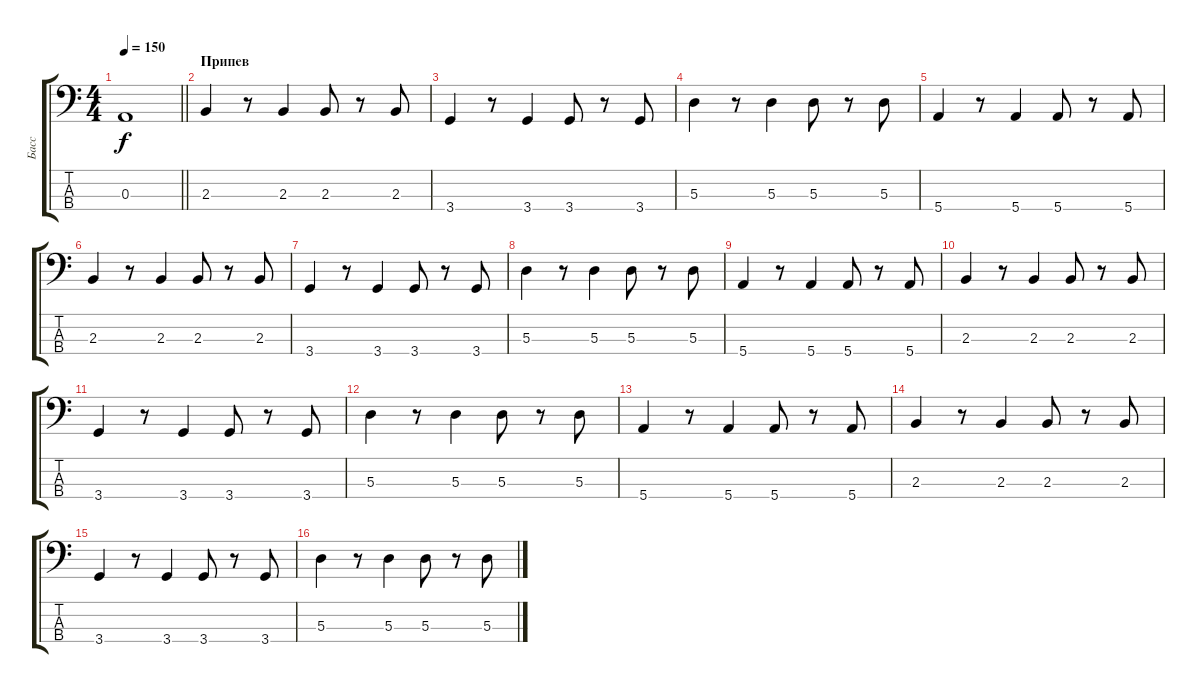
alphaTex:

\track ("Басс" "Басс") {instrument electricbassfinger}
\staff {score tabs}
\tuning (G2 D2 A1 E1) {hide}
\ts (4 4)
\tempo 150
\clef f4
\barLineRight lightlight
\ks c
0.3.1{dy f} |
\section ("" "Припев")
2.3.4 r.8 2.3.4 2.3.8 r.8 2.3.8 |
3.4.4 r.8 3.4.4 3.4.8 r.8 3.4.8 |
5.3.4 r.8 5.3.4 5.3.8 r.8 5.3.8 |
5.4.4 r.8 5.4.4 5.4.8 r.8 5.4.8 |
2.3.4 r.8 2.3.4 2.3.8 r.8 2.3.8 |
3.4.4 r.8 3.4.4 3.4.8 r.8 3.4.8 |
5.3.4 r.8 5.3.4 5.3.8 r.8 5.3.8 |
5.4.4 r.8 5.4.4 5.4.8 r.8 5.4.8 |
2.3.4 r.8 2.3.4 2.3.8 r.8 2.3.8 |
3.4.4 r.8 3.4.4 3.4.8 r.8 3.4.8 |
5.3.4 r.8 5.3.4 5.3.8 r.8 5.3.8 |
5.4.4 r.8 5.4.4 5.4.8 r.8 5.4.8 |
2.3.4 r.8 2.3.4 2.3.8 r.8 2.3.8 |
3.4.4 r.8 3.4.4 3.4.8 r.8 3.4.8 |
5.3.4 r.8 5.3.4 5.3.8 r.8 5.3.8
